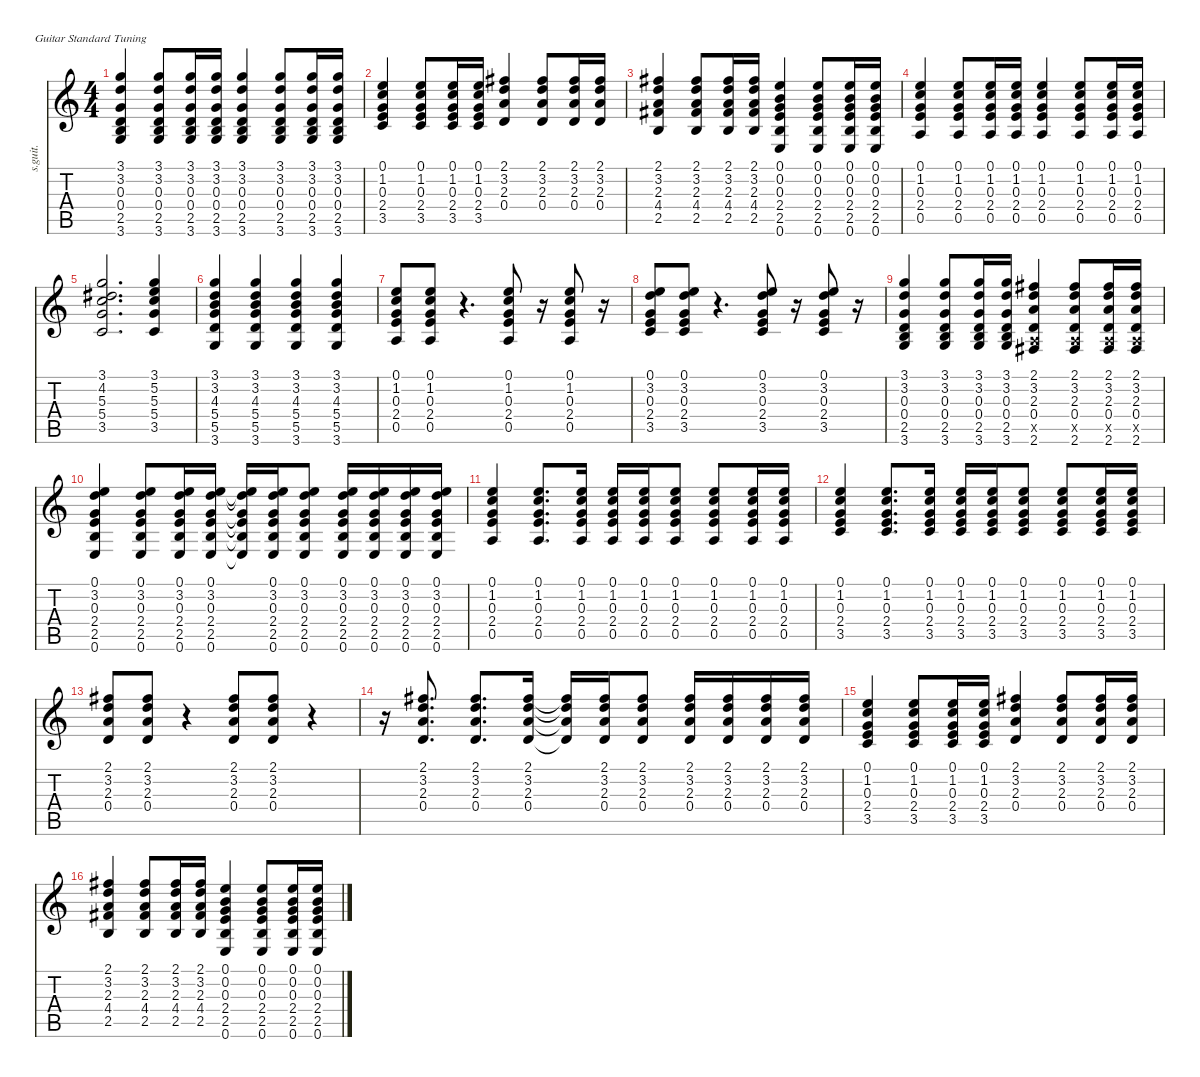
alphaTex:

\defaultSystemsLayout 4
\hideDynamics
\bracketExtendMode nobrackets
\track ("" "s.guit.") {instrument acousticguitarsteel}
\staff {score tabs}
\tuning (E4 B3 G3 D3 A2 E2)
\ts (4 4)
\tempo (82 hide)
\clef g2
\ks c
(3.1 3.2 0.3 0.4 2.5 3.6).4{dy f} (3.1 3.2 0.3 0.4 2.5 3.6).8 (3.1 3.2 0.3 0.4 2.5 3.6).16 (3.1 3.2 0.3 0.4 2.5 3.6).16 (3.1 3.2 0.3 0.4 2.5 3.6).4 (3.1 3.2 0.3 0.4 2.5 3.6).8 (3.1 3.2 0.3 0.4 2.5 3.6).16 (3.1 3.2 0.3 0.4 2.5 3.6).16 |
(0.1 1.2 0.3 2.4 3.5).4 (0.1 1.2 0.3 2.4 3.5).8 (0.1 1.2 0.3 2.4 3.5).16 (0.1 1.2 0.3 2.4 3.5).16 (2.1{acc #} 3.2 2.3 0.4).4 (2.1{acc #} 3.2 2.3 0.4).8 (2.1{acc #} 3.2 2.3 0.4).16 (2.1{acc #} 3.2 2.3 0.4).16 |
(2.1{acc #} 3.2 2.3 4.4{acc #} 2.5).4 (2.1{acc #} 3.2 2.3 4.4{acc #} 2.5).8 (2.1{acc #} 3.2 2.3 4.4{acc #} 2.5).16 (2.1{acc #} 3.2 2.3 4.4{acc #} 2.5).16 (0.1 0.2 0.3 2.4 2.5 0.6).4 (0.1 0.2 0.3 2.4 2.5 0.6).8 (0.1 0.2 0.3 2.4 2.5 0.6).16 (0.1 0.2 0.3 2.4 2.5 0.6).16 |
(0.1 1.2 0.3 2.4 0.5).4 (0.1 1.2 0.3 2.4 0.5).8 (0.1 1.2 0.3 2.4 0.5).16 (0.1 1.2 0.3 2.4 0.5).16 (0.1 1.2 0.3 2.4 0.5).4 (0.1 1.2 0.3 2.4 0.5).8 (0.1 1.2 0.3 2.4 0.5).16 (0.1 1.2 0.3 2.4 0.5).16 |
(3.1 4.2{acc #} 5.3 5.4 3.5).2{d} (3.1 5.2 5.3 5.4 3.5).4 |
(3.1 3.2 4.3 5.4 5.5 3.6).4 (3.1 3.2 4.3 5.4 5.5 3.6).4 (3.1 3.2 4.3 5.4 5.5 3.6).4 (3.1 3.2 4.3 5.4 5.5 3.6).4 |
(0.1 1.2 0.3 2.4 0.5).8 (0.1 1.2 0.3 2.4 0.5).8 r.4{d} (0.1 1.2 0.3 2.4 0.5).8 r.16 (0.1 1.2 0.3 2.4 0.5).8 r.16 |
(0.1 3.2 0.3 2.4 3.5).8 (0.1 3.2 0.3 2.4 3.5).8 r.4{d} (0.1 3.2 0.3 2.4 3.5).8 r.16 (0.1 3.2 0.3 2.4 3.5).8 r.16 |
(3.1 3.2 0.3 0.4 2.5 3.6).4 (3.1 3.2 0.3 0.4 2.5 3.6).8 (3.1 3.2 0.3 0.4 2.5 3.6).16 (3.1 3.2 0.3 0.4 2.5 3.6).16 (2.1{acc #} 3.2 2.3 0.4 0.5{x} 2.6{acc #}).4 (2.1{acc #} 3.2 2.3 0.4 0.5{x} 2.6{acc #}).8 (2.1{acc #} 3.2 2.3 0.4 0.5{x} 2.6{acc #}).16 (2.1{acc #} 3.2 2.3 0.4 0.5{x} 2.6{acc #}).16 |
(0.1 3.2 0.3 2.4 2.5 0.6).4 (0.1 3.2 0.3 2.4 2.5 0.6).8 (0.1 3.2 0.3 2.4 2.5 0.6).16 (0.1 3.2 0.3 2.4 2.5 0.6).16 (0.1{t} 3.2{t} 0.3{t} 2.4{t} 2.5{t} 0.6{t}).16 (0.1 3.2 0.3 2.4 2.5 0.6).16 (0.1 3.2 0.3 2.4 2.5 0.6).8 (0.1 3.2 0.3 2.4 2.5 0.6).16 (0.1 3.2 0.3 2.4 2.5 0.6).16 (0.1 3.2 0.3 2.4 2.5 0.6).16 (0.1 3.2 0.3 2.4 2.5 0.6).16 |
(0.1 1.2 0.3 2.4 0.5).4 (0.1 1.2 0.3 2.4 0.5).8{d} (0.1 1.2 0.3 2.4 0.5).16 (0.1 1.2 0.3 2.4 0.5).16 (0.1 1.2 0.3 2.4 0.5).16 (0.1 1.2 0.3 2.4 0.5).8 (0.1 1.2 0.3 2.4 0.5).8 (0.1 1.2 0.3 2.4 0.5).16 (0.1 1.2 0.3 2.4 0.5).16 |
(0.1 1.2 0.3 2.4 3.5).4 (0.1 1.2 0.3 2.4 3.5).8{d} (0.1 1.2 0.3 2.4 3.5).16 (0.1 1.2 0.3 2.4 3.5).16 (0.1 1.2 0.3 2.4 3.5).16 (0.1 1.2 0.3 2.4 3.5).8 (0.1 1.2 0.3 2.4 3.5).8 (0.1 1.2 0.3 2.4 3.5).16 (0.1 1.2 0.3 2.4 3.5).16 |
(2.1{acc #} 3.2 2.3 0.4).8 (2.1{acc #} 3.2 2.3 0.4).8 r.4 (2.1{acc #} 3.2 2.3 0.4).8 (2.1{acc #} 3.2 2.3 0.4).8 r.4 |
r.16 (2.1{acc #} 3.2 2.3 0.4).8{d} (2.1{acc #} 3.2 2.3 0.4).8{d} (2.1{acc #} 3.2 2.3 0.4).16 (2.1{t acc #} 3.2{t} 2.3{t} 0.4{t}).16 (2.1{acc #} 3.2 2.3 0.4).16 (2.1{acc #} 3.2 2.3 0.4).8 (2.1{acc #} 3.2 2.3 0.4).16 (2.1{acc #} 3.2 2.3 0.4).16 (2.1{acc #} 3.2 2.3 0.4).16 (2.1{acc #} 3.2 2.3 0.4).16 |
(0.1 1.2 0.3 2.4 3.5).4 (0.1 1.2 0.3 2.4 3.5).8 (0.1 1.2 0.3 2.4 3.5).16 (0.1 1.2 0.3 2.4 3.5).16 (2.1{acc #} 3.2 2.3 0.4).4 (2.1{acc #} 3.2 2.3 0.4).8 (2.1{acc #} 3.2 2.3 0.4).16 (2.1{acc #} 3.2 2.3 0.4).16 |
(2.1{acc #} 3.2 2.3 4.4{acc #} 2.5).4 (2.1{acc #} 3.2 2.3 4.4{acc #} 2.5).8 (2.1{acc #} 3.2 2.3 4.4{acc #} 2.5).16 (2.1{acc #} 3.2 2.3 4.4{acc #} 2.5).16 (0.1 0.2 0.3 2.4 2.5 0.6).4 (0.1 0.2 0.3 2.4 2.5 0.6).8 (0.1 0.2 0.3 2.4 2.5 0.6).16 (0.1 0.2 0.3 2.4 2.5 0.6).16
